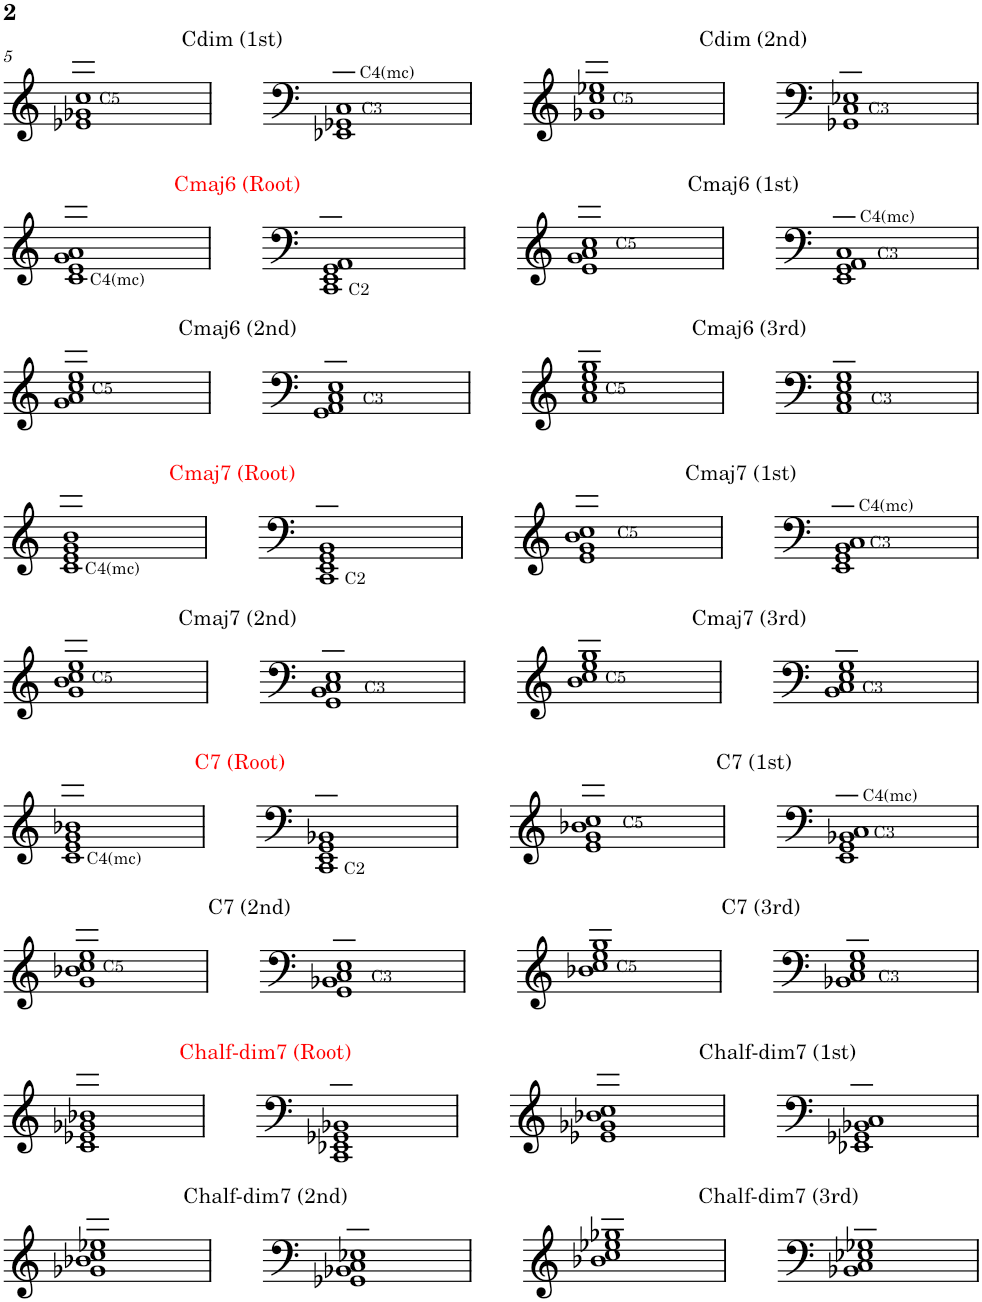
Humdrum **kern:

**kern
*part1
*staff1
*I"Piano
*I'Pno.
!!LO:PB:g=z
*clefG2
*k[]
=5
!LO:TX:a:t=Cdim (1st)
!LO:TX:b:t=C5
1e-X 1g-X 1cc 1ccci
=6
*clefF4
!LO:TX:b:t=C3
!LO:TX:a:t=C4(mc)
1EE-X 1GG-X 1C 1ci
=7
*clefG2
!LO:TX:a:t=Cdim (2nd)
!LO:TX:b:t=C5
1g-X 1cc 1ee-X 1ccci
=8
*clefF4
!LO:TX:b:t=C3
1GG-X 1C 1E-X 1ci
!!LO:LB:g=z
=1
*clefG2
!LO:TX:a:color=#FF0000:t=Cmaj6 (Root)
!LO:TX:b:t=C4(mc)
1c 1e 1g 1a 1ccci
=2
*clefF4
!LO:TX:b:t=C2
1CC 1EE 1GG 1AA 1ci
=3
*clefG2
!LO:TX:a:t=Cmaj6 (1st)
!LO:TX:b:t=C5
1e 1g 1a 1cc 1ccci
=4
*clefF4
!LO:TX:b:t=C3
!LO:TX:a:t=C4(mc)
1EE 1GG 1AA 1C 1ci
!!LO:LB:g=z
=1
*clefG2
!LO:TX:a:t=Cmaj6 (2nd)
!LO:TX:b:t=C5
1g 1a 1cc 1ee 1ccci
=2
*clefF4
!LO:TX:b:t=C3
1GG 1AA 1C 1E 1ci
=3
*clefG2
!LO:TX:a:t=Cmaj6 (3rd)
!LO:TX:b:t=C5
1a 1cc 1ee 1gg 1ccci
=4
*clefF4
!LO:TX:b:t=C3
1AA 1C 1E 1G 1ci
!!LO:LB:g=z
=1
*clefG2
!LO:TX:a:color=#FF0000:t=Cmaj7 (Root)
!LO:TX:b:t=C4(mc)
1c 1e 1g 1b 1ccci
=2
*clefF4
!LO:TX:b:t=C2
1CC 1EE 1GG 1BB 1ci
=3
*clefG2
!LO:TX:a:t=Cmaj7 (1st)
!LO:TX:b:t=C5
1e 1g 1b 1cc 1ccci
=4
*clefF4
!LO:TX:b:t=C3
!LO:TX:a:t=C4(mc)
1EE 1GG 1BB 1C 1ci
!!LO:LB:g=z
=1
*clefG2
!LO:TX:a:t=Cmaj7 (2nd)
!LO:TX:b:t=C5
1g 1b 1cc 1ee 1ccci
=2
*clefF4
!LO:TX:b:t=C3
1GG 1BB 1C 1E 1ci
=3
*clefG2
!LO:TX:a:t=Cmaj7 (3rd)
!LO:TX:b:t=C5
1b 1cc 1ee 1gg 1ccci
=4
*clefF4
!LO:TX:b:t=C3
1BB 1C 1E 1G 1ci
!!LO:LB:g=z
=1
*clefG2
!LO:TX:a:color=#FF0000:t=C7 (Root)
!LO:TX:b:t=C4(mc)
1c 1e 1g 1b-X 1ccci
=2
*clefF4
!LO:TX:b:t=C2
1CC 1EE 1GG 1BB-X 1ci
=3
*clefG2
!LO:TX:a:t=C7 (1st)
!LO:TX:b:t=C5
1e 1g 1b-X 1cc 1ccci
=4
*clefF4
!LO:TX:a:t=C4(mc)
!LO:TX:b:t=C3
1EE 1GG 1BB-X 1C 1ci
!!LO:LB:g=z
=1
*clefG2
!LO:TX:a:t=C7 (2nd)
!LO:TX:b:t=C5
1g 1b-X 1cc 1ee 1ccci
=2
*clefF4
!LO:TX:b:t=C3
1GG 1BB-X 1C 1E 1ci
=3
*clefG2
!LO:TX:a:t=C7 (3rd)
!LO:TX:b:t=C5
1b-X 1cc 1ee 1gg 1ccci
=4
*clefF4
!LO:TX:b:t=C3
1BB-X 1C 1E 1G 1ci
!!LO:LB:g=z
=1
*clefG2
!LO:TX:a:color=#FF0000:t=Chalf-dim7 (Root)
1c 1e-X 1g-X 1b-X 1ccci
=2
*clefF4
1CC 1EE-X 1GG-X 1BB-X 1ci
=3
*clefG2
!LO:TX:a:t=Chalf-dim7 (1st)
1e-X 1g-X 1b-X 1cc 1ccci
=4
*clefF4
1EE-X 1GG-X 1BB-X 1C 1ci
!!LO:LB:g=z
=1
*clefG2
!LO:TX:a:t=Chalf-dim7 (2nd)
1g-X 1b-X 1cc 1ee-X 1ccci
=2
*clefF4
1GG-X 1BB-X 1C 1E-X 1ci
=3
*clefG2
!LO:TX:a:t=Chalf-dim7 (3rd)
1b-X 1cc 1ee-X 1gg-X 1ccci
=4
*clefF4
1BB-X 1C 1E-X 1G-X 1ci
=
*-
